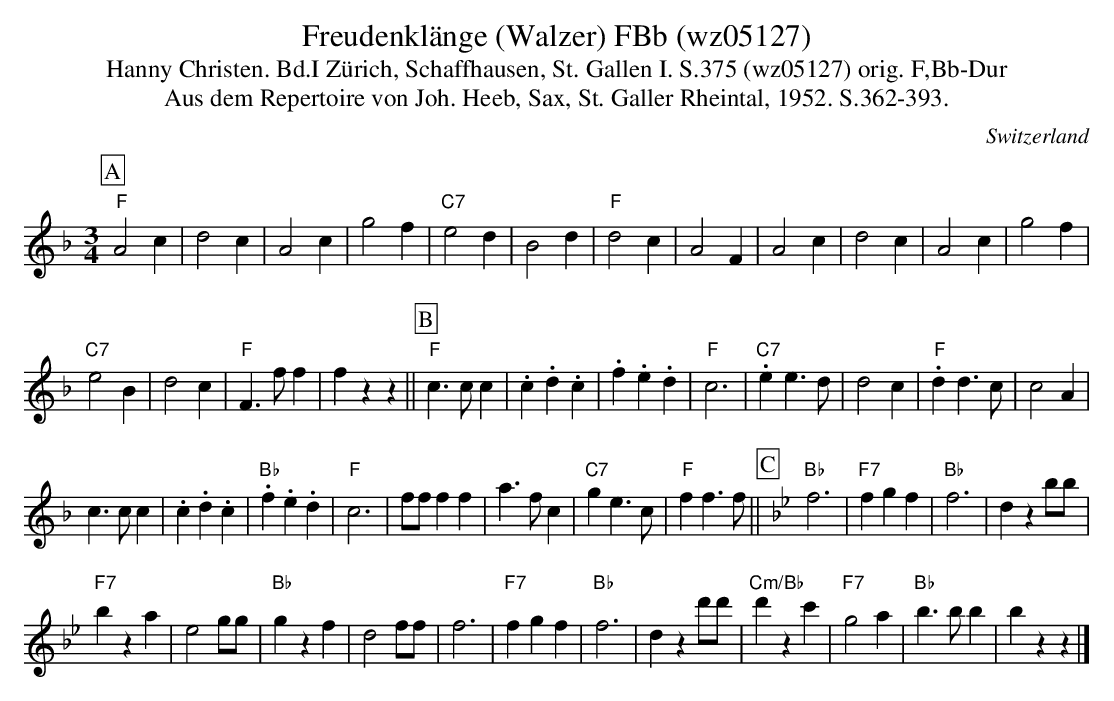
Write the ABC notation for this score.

X:1
T: Freudenklänge (Walzer) FBb (wz05127)
T:Hanny Christen. Bd.I Zürich, Schaffhausen, St. Gallen I. S.375 (wz05127) orig. F,Bb-Dur
T: Aus dem Repertoire von Joh. Heeb, Sax, St. Galler Rheintal, 1952. S.362-393.
M:3/4
L:1/4
O:Switzerland
K:F major
[P:A] "F"A2c | d2c | A2c | g2f | "C7"e2d | B2d | "F"d2c | A2F | A2c | d2c | A2c | g2f |
"C7"e2B | d2c | "F"F>ff | fzz ||  [P:B] "F"c>cc | .c.d.c | .f.e.d | "F"c3 | "C7".ee>d | d2c | "F".dd>c | c2A |
c>cc | .c.d.c | "Bb".f.e.d | "F"c3 | f/f/ff | a>fc | "C7"ge>c | "F"ff>f || [P:C] [K:Bb] "Bb"f3 | "F7"fgf | "Bb"f3 | dzb/b/ |
"F7"bza | e2g/g/ | "Bb"gzf | d2f/f/ | f3 | "F7"fgf | "Bb"f3 | dzd'/d'/ | "Cm/Bb"d'zc' | "F7"g2a | "Bb"b>bb | bzz |]
